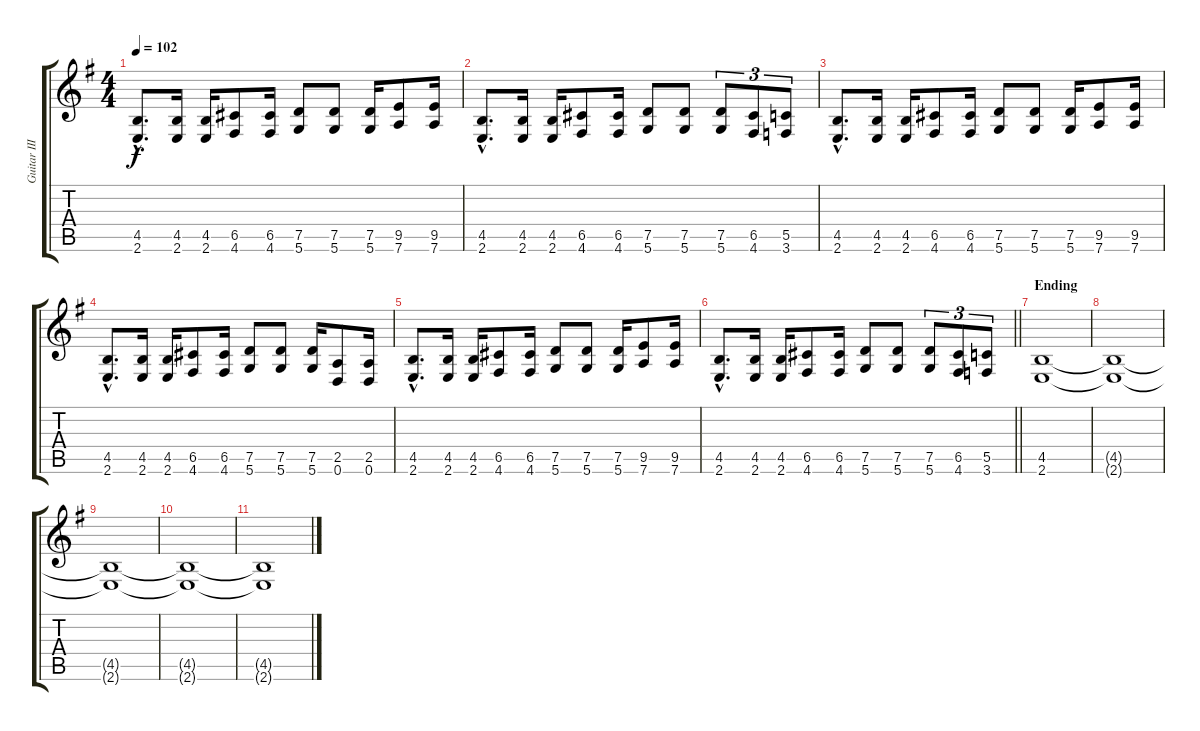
\track ("Guitar III" "Guitar III") {instrument distortionguitar}
\staff {score tabs}
\tuning (D4 A3 F3 C3 G2 D2) {hide}
\ts (4 4)
\tempo 102
\clef g2
\ks eminor
(4.5{hac} 2.6{hac}).8{d dy f} (4.5 2.6).16 (4.5 2.6).16 (6.5 4.6).8 (6.5 4.6).16 (7.5 5.6).8 (7.5 5.6).8 (7.5 5.6).16 (9.5 7.6).8 (9.5 7.6).16 |
(4.5{hac} 2.6{hac}).8{d} (4.5 2.6).16 (4.5 2.6).16 (6.5 4.6).8 (6.5 4.6).16 (7.5 5.6).8 (7.5 5.6).8 (7.5 5.6).8{tu (3 2)} (6.5 4.6).8{tu (3 2)} (5.5 3.6).8{tu (3 2)} |
(4.5{hac} 2.6{hac}).8{d} (4.5 2.6).16 (4.5 2.6).16 (6.5 4.6).8 (6.5 4.6).16 (7.5 5.6).8 (7.5 5.6).8 (7.5 5.6).16 (9.5 7.6).8 (9.5 7.6).16 |
(4.5{hac} 2.6{hac}).8{d} (4.5 2.6).16 (4.5 2.6).16 (6.5 4.6).8 (6.5 4.6).16 (7.5 5.6).8 (7.5 5.6).8 (7.5 5.6).16 (2.5 0.6).8 (2.5 0.6).16 |
(4.5{hac} 2.6{hac}).8{d} (4.5 2.6).16 (4.5 2.6).16 (6.5 4.6).8 (6.5 4.6).16 (7.5 5.6).8 (7.5 5.6).8 (7.5 5.6).16 (9.5 7.6).8 (9.5 7.6).16 |
\barLineRight lightlight
(4.5{hac} 2.6{hac}).8{d} (4.5 2.6).16 (4.5 2.6).16 (6.5 4.6).8 (6.5 4.6).16 (7.5 5.6).8 (7.5 5.6).8 (7.5 5.6).8{tu (3 2)} (6.5 4.6).8{tu (3 2)} (5.5 3.6).8{tu (3 2)} |
\section ("" "Ending")
(4.5 2.6).1 |
(4.5{t} 2.6{t}).1 |
(4.5{t} 2.6{t}).1 |
(4.5{t} 2.6{t}).1 |
(4.5{t} 2.6{t}).1
